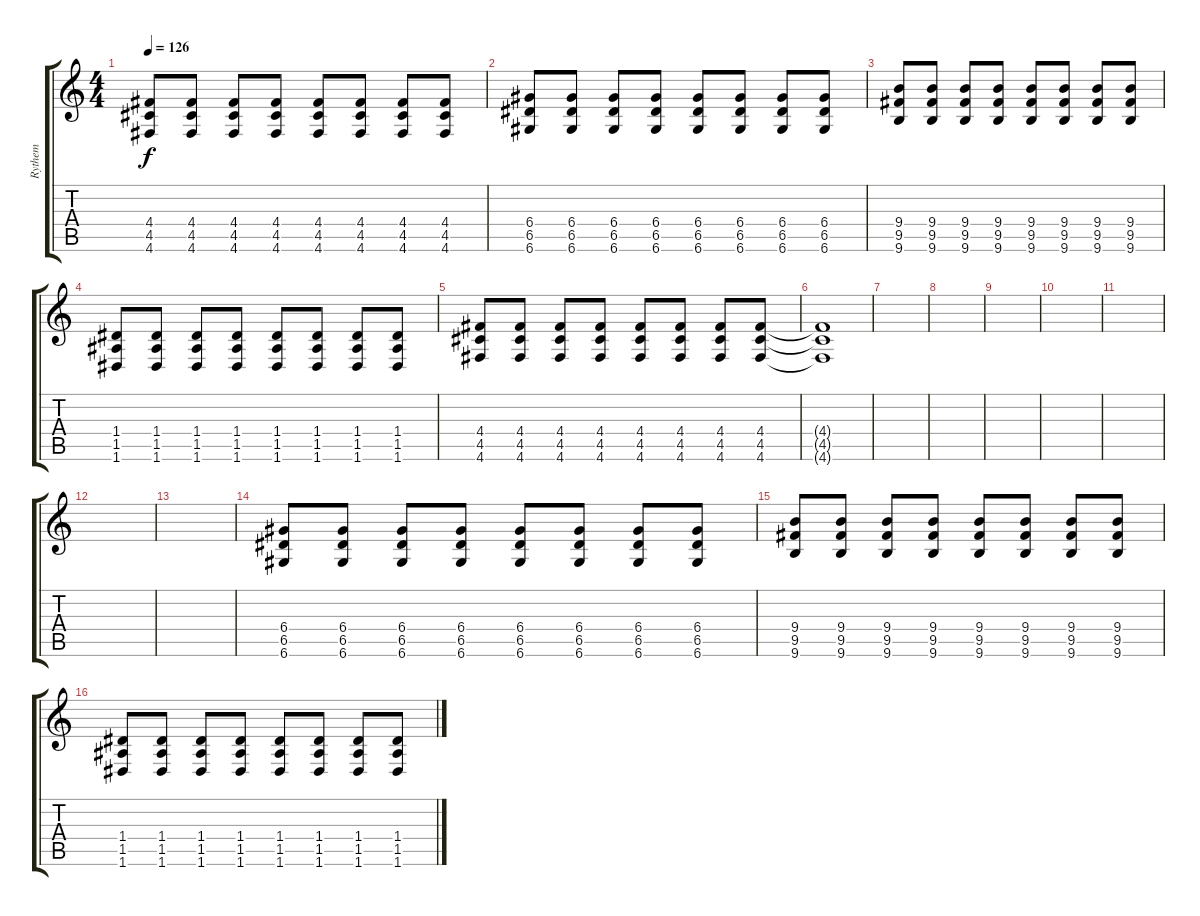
\track ("Rythem" "Rythem") {instrument distortionguitar}
\staff {score tabs}
\tuning (E4 B3 G3 D3 A2 D2) {hide}
\ts (4 4)
\tempo 126
\clef g2
\ks c
(4.4 4.5 4.6).8{dy f} (4.4 4.5 4.6).8 (4.4 4.5 4.6).8 (4.4 4.5 4.6).8 (4.4 4.5 4.6).8 (4.4 4.5 4.6).8 (4.4 4.5 4.6).8 (4.4 4.5 4.6).8 |
(6.4 6.5 6.6).8 (6.4 6.5 6.6).8 (6.4 6.5 6.6).8 (6.4 6.5 6.6).8 (6.4 6.5 6.6).8 (6.4 6.5 6.6).8 (6.4 6.5 6.6).8 (6.4 6.5 6.6).8 |
(9.4 9.5 9.6).8 (9.4 9.5 9.6).8 (9.4 9.5 9.6).8 (9.4 9.5 9.6).8 (9.4 9.5 9.6).8 (9.4 9.5 9.6).8 (9.4 9.5 9.6).8 (9.4 9.5 9.6).8 |
(1.4 1.5 1.6).8 (1.4 1.5 1.6).8 (1.4 1.5 1.6).8 (1.4 1.5 1.6).8 (1.4 1.5 1.6).8 (1.4 1.5 1.6).8 (1.4 1.5 1.6).8 (1.4 1.5 1.6).8 |
(4.4 4.5 4.6).8 (4.4 4.5 4.6).8 (4.4 4.5 4.6).8 (4.4 4.5 4.6).8 (4.4 4.5 4.6).8 (4.4 4.5 4.6).8 (4.4 4.5 4.6).8 (4.4 4.5 4.6).8 |
(4.4{t} 4.5{t} 4.6{t}).1 |
|
|
|
|
|
|
|
(6.4 6.5 6.6).8 (6.4 6.5 6.6).8 (6.4 6.5 6.6).8 (6.4 6.5 6.6).8 (6.4 6.5 6.6).8 (6.4 6.5 6.6).8 (6.4 6.5 6.6).8 (6.4 6.5 6.6).8 |
(9.4 9.5 9.6).8 (9.4 9.5 9.6).8 (9.4 9.5 9.6).8 (9.4 9.5 9.6).8 (9.4 9.5 9.6).8 (9.4 9.5 9.6).8 (9.4 9.5 9.6).8 (9.4 9.5 9.6).8 |
(1.4 1.5 1.6).8 (1.4 1.5 1.6).8 (1.4 1.5 1.6).8 (1.4 1.5 1.6).8 (1.4 1.5 1.6).8 (1.4 1.5 1.6).8 (1.4 1.5 1.6).8 (1.4 1.5 1.6).8
